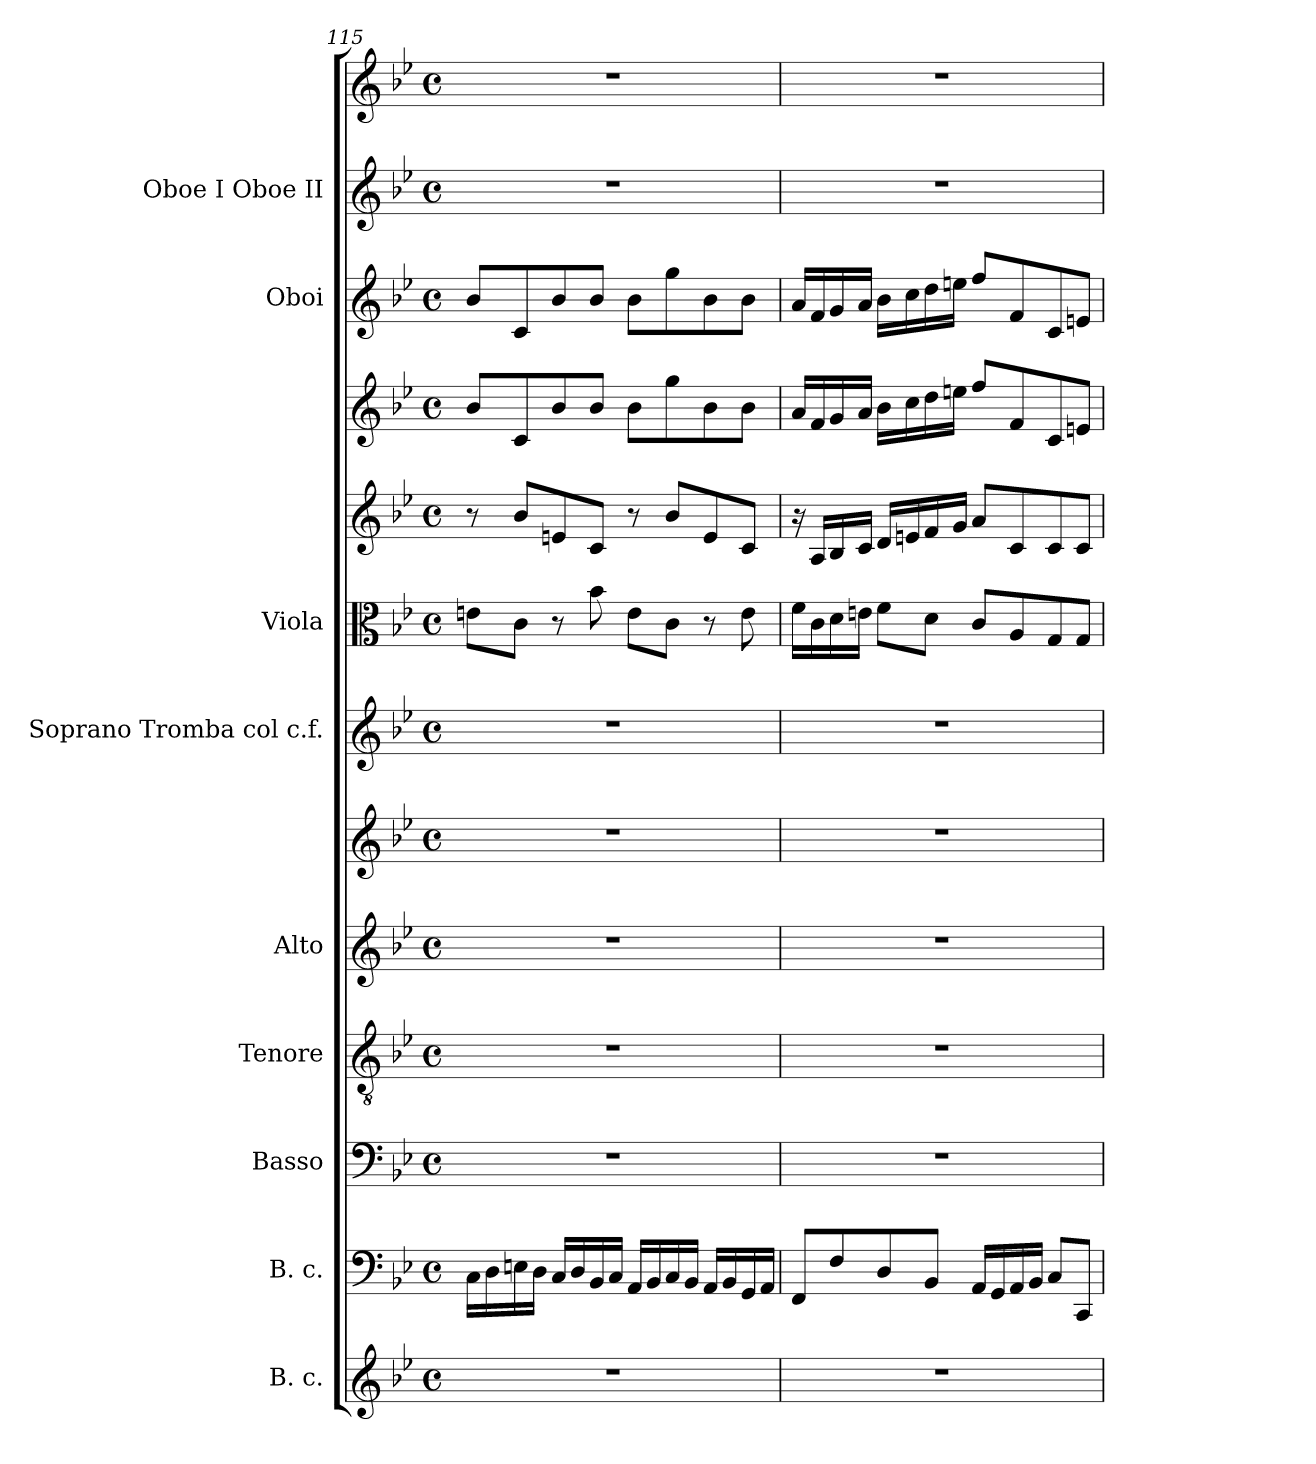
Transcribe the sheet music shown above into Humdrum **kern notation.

**kern	**kern	**kern	**kern	**kern	**kern	**kern	**kern	**kern	**kern	**kern	**kern	**kern
*part12	*part11	*part10	*part9	*part8	*part7	*part6	*part5	*part4	*part3	*part2	*part1	*part1
*staff13	*staff12	*staff11	*staff10	*staff9	*staff8	*staff7	*staff6	*staff5	*staff4	*staff3	*staff2	*staff1
*I"B. c.	*I"B. c.	*I"Basso	*I"Tenore	*I"Alto	*	*I"Soprano Tromba col c.f.	*I"Viola	*	*	*I"Oboi	*I"Oboe I Oboe II	*
*	*I'B. c.	*I'Basso	*I'Tenore	*I'Alto	*	*I'Soprano	*I'Viola	*	*	*	*I'Ob	*
!!LO:LB:g=z
*clefG2	*clefF4	*clefF4	*clefGv2	*clefG2	*clefG2	*clefG2	*clefC3	*clefG2	*clefG2	*clefG2	*clefG2	*clefG2
*k[b-e-]	*k[b-e-]	*k[b-e-]	*k[b-e-]	*k[b-e-]	*k[b-e-]	*k[b-e-]	*k[b-e-]	*k[b-e-]	*k[b-e-]	*k[b-e-]	*k[b-e-]	*k[b-e-]
*B-:	*B-:	*B-:	*B-:	*B-:	*B-:	*B-:	*B-:	*B-:	*B-:	*B-:	*B-:	*B-:
*M4/4	*M4/4	*M4/4	*M4/4	*M4/4	*M4/4	*M4/4	*M4/4	*M4/4	*M4/4	*M4/4	*M4/4	*M4/4
*met(c)	*met(c)	*met(c)	*met(c)	*met(c)	*met(c)	*met(c)	*met(c)	*met(c)	*met(c)	*met(c)	*met(c)	*met(c)
=115	=115	=115	=115	=115	=115	=115	=115	=115	=115	=115	=115	=115
1r	16C\LL	1r	1r	1r	1r	1r	8en\L	8r	8b-/L	8b-/L	1r	1r
.	16D\	.	.	.	.	.	.	.	.	.	.	.
.	16En\	.	.	.	.	.	8c\J	8b-/L	8c/	8c/	.	.
.	16D\JJ	.	.	.	.	.	.	.	.	.	.	.
.	16C/LL	.	.	.	.	.	8r	8en/	8b-/	8b-/	.	.
.	16D/	.	.	.	.	.	.	.	.	.	.	.
.	16BB-/	.	.	.	.	.	8b-\	8c/J	8b-/J	8b-/J	.	.
.	16C/JJ	.	.	.	.	.	.	.	.	.	.	.
.	16AA/LL	.	.	.	.	.	8e\L	8r	8b-\L	8b-\L	.	.
.	16BB-/	.	.	.	.	.	.	.	.	.	.	.
.	16C/	.	.	.	.	.	8c\J	8b-/L	8gg\	8gg\	.	.
.	16BB-/JJ	.	.	.	.	.	.	.	.	.	.	.
.	16AA/LL	.	.	.	.	.	8r	8e/	8b-\	8b-\	.	.
.	16BB-/	.	.	.	.	.	.	.	.	.	.	.
.	16GG/	.	.	.	.	.	8e\	8c/J	8b-\J	8b-\J	.	.
.	16AA/JJ	.	.	.	.	.	.	.	.	.	.	.
=116	=116	=116	=116	=116	=116	=116	=116	=116	=116	=116	=116	=116
1r	8FF/L	1r	1r	1r	1r	1r	16f\LL	16ra	16a/LL	16a/LL	1r	1r
.	.	.	.	.	.	.	16c\	16A/LL	16f/	16f/	.	.
.	8F/	.	.	.	.	.	16d\	16B-/	16g/	16g/	.	.
.	.	.	.	.	.	.	16en\JJ	16c/JJ	16a/JJ	16a/JJ	.	.
.	8D/	.	.	.	.	.	8f\L	16d/LL	16b-\LL	16b-\LL	.	.
.	.	.	.	.	.	.	.	16en/	16cc\	16cc\	.	.
.	8BB-/J	.	.	.	.	.	8d\J	16f/	16dd\	16dd\	.	.
.	.	.	.	.	.	.	.	16g/JJ	16een\JJ	16een\JJ	.	.
.	16AA</LL	.	.	.	.	.	8c/L	8a/L	8ff/L	8ff</L	.	.
.	16GG/	.	.	.	.	.	.	.	.	.	.	.
.	16AA/	.	.	.	.	.	8A/	8c/	8f/	8f/	.	.
.	16BB-</JJ	.	.	.	.	.	.	.	.	.	.	.
.	8C/L	.	.	.	.	.	8G/	8c/	8c/	8c/	.	.
.	8CC/J	.	.	.	.	.	8G/J	8c/J	8en/J	8en/J	.	.
=	=	=	=	=	=	=	=	=	=	=	=	=
*-	*-	*-	*-	*-	*-	*-	*-	*-	*-	*-	*-	*-
